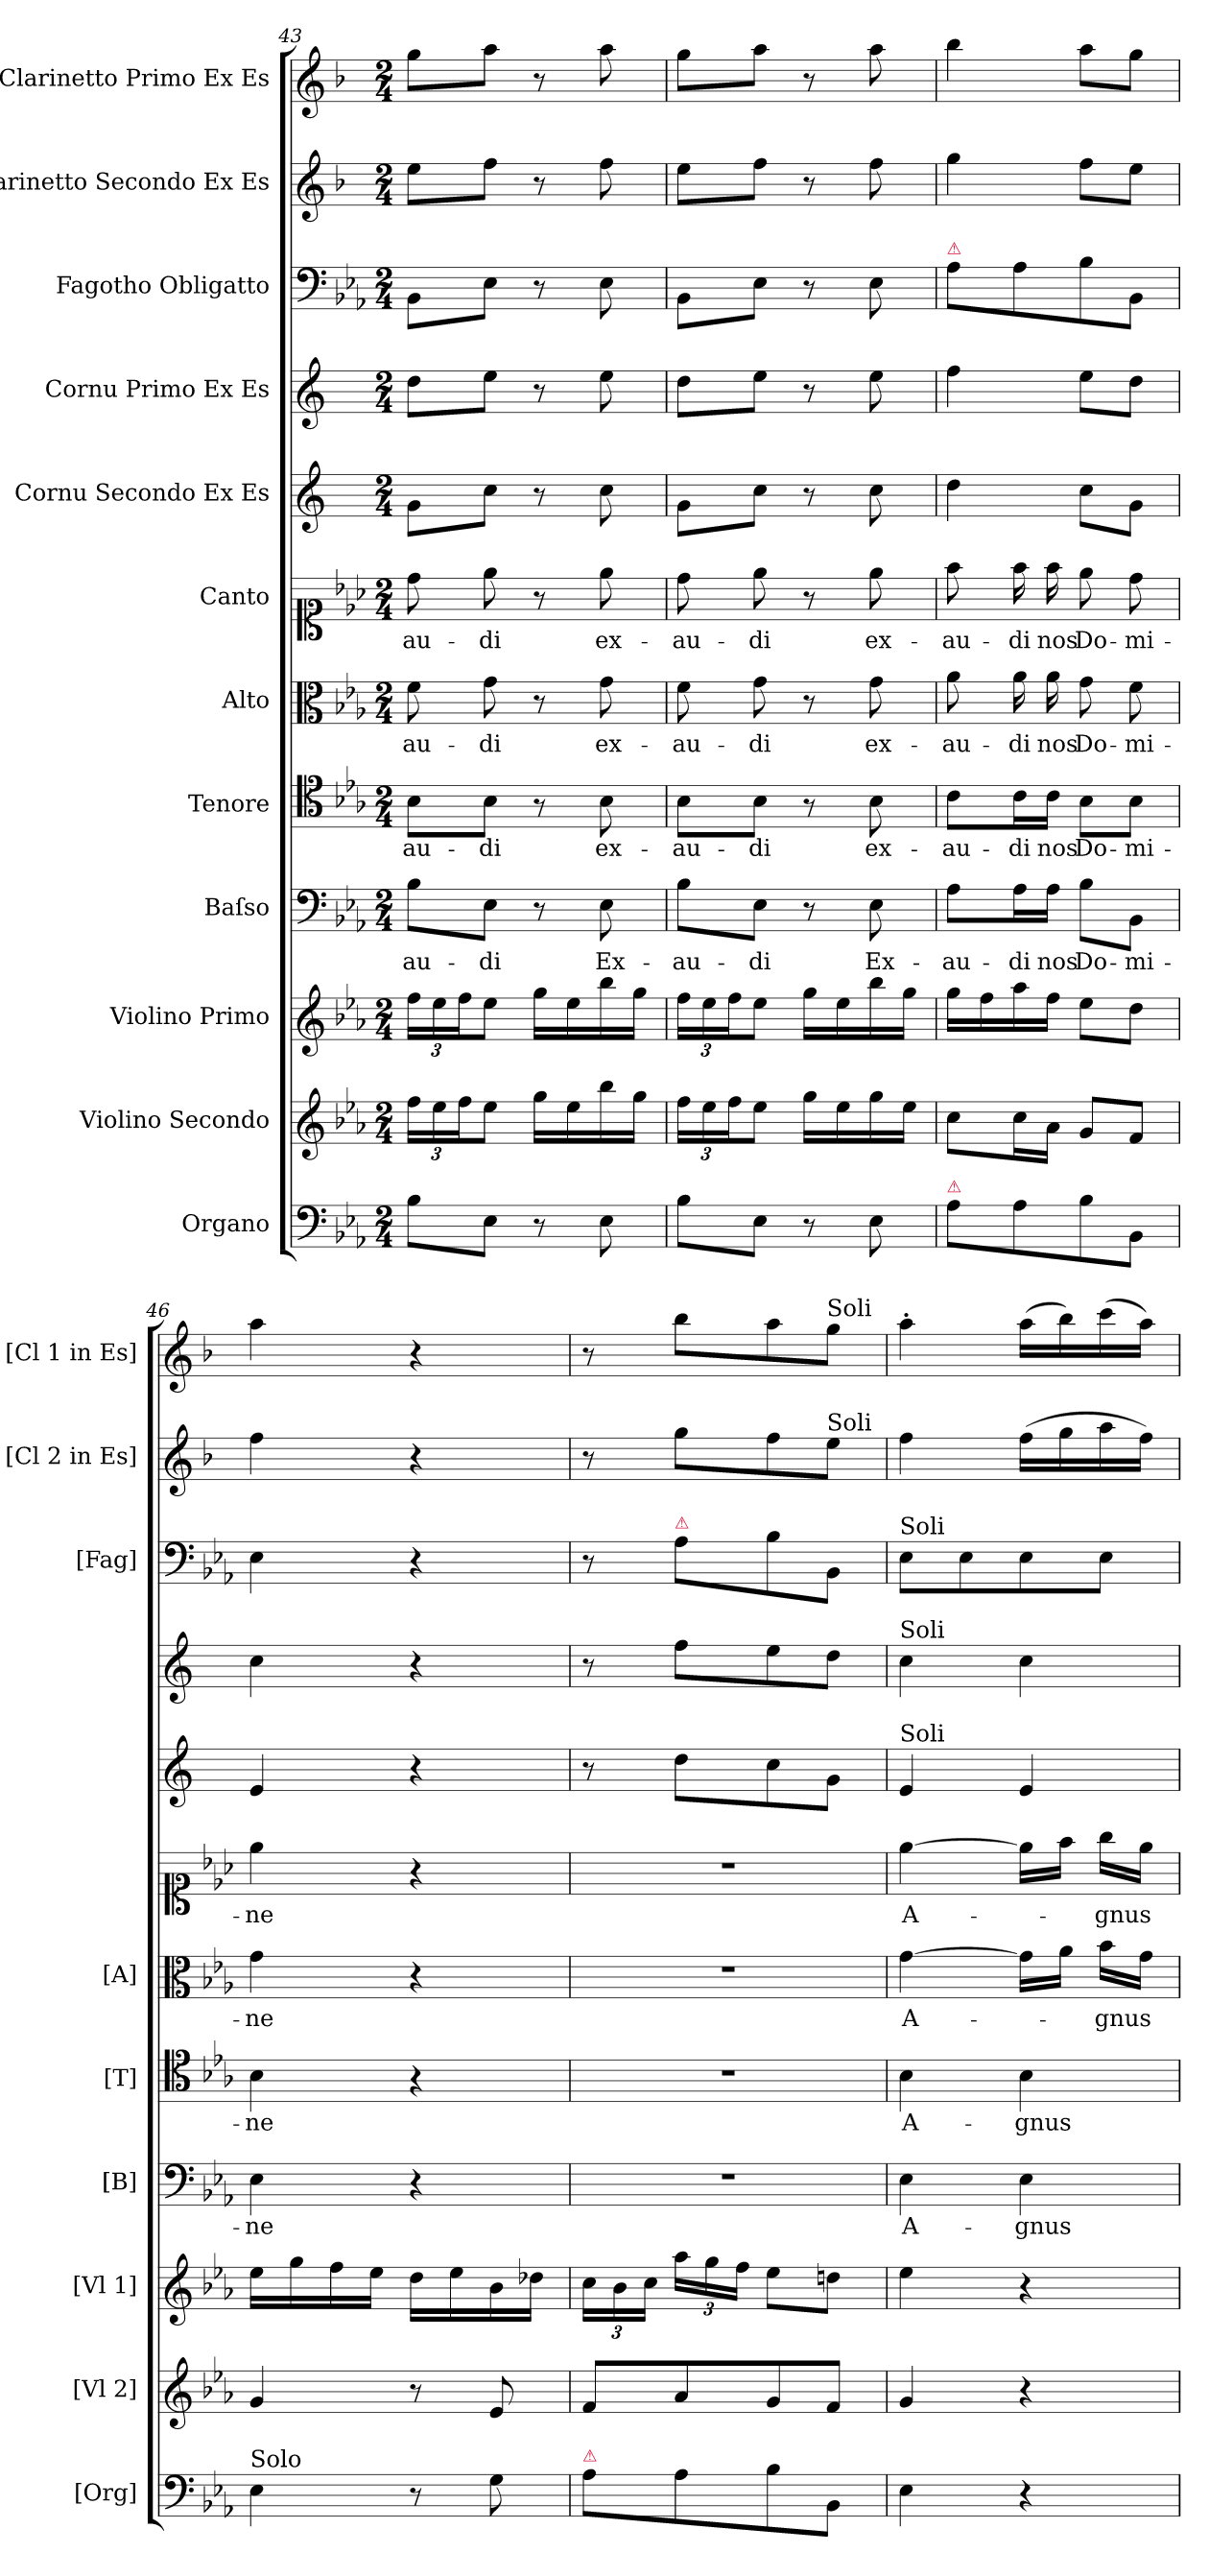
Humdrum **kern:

**kern	**kern	**kern	**kern	**text	**kern	**text	**kern	**text	**kern	**text	**kern	**kern	**kern	**kern	**kern
*part12	*part11	*part10	*part9	*part9	*part8	*part8	*part7	*part7	*part6	*part6	*part5	*part4	*part3	*part2	*part1
*staff12	*staff11	*staff10	*staff9	*staff9	*staff8	*staff8	*staff7	*staff7	*staff6	*staff6	*staff5	*staff4	*staff3	*staff2	*staff1
*I"Organo	*I"Violino Secondo	*I"Violino Primo	*I"Baſso	*	*I"Tenore	*	*I"Alto	*	*I"Canto	*	*I"Cornu Secondo Ex Es	*I"Cornu Primo Ex Es	*I"Fagotho Obligatto	*I"Clarinetto Secondo Ex Es	*I"Clarinetto Primo Ex Es
*I'[Org]	*I'[Vl 2]	*I'[Vl 1]	*I'[B]	*	*I'[T]	*	*I'[A]	*	*	*	*	*	*I'[Fag]	*I'[Cl 2 in Es]	*I'[Cl 1 in Es]
*clefF4	*clefG2	*clefG2	*clefF4	*	*clefC4	*	*clefC3	*	*clefC1	*	*clefG2	*clefG2	*clefF4	*clefG2	*clefG2
*	*	*	*	*	*	*	*	*	*	*	*ITrd5c9	*ITrd5c9	*	*ITrd1c2	*ITrd1c2
*k[b-e-a-]	*k[b-e-a-]	*k[b-e-a-]	*k[b-e-a-]	*	*k[b-e-a-]	*	*k[b-e-a-]	*	*k[b-e-a-]	*	*k[b-e-a-]	*k[b-e-a-]	*k[b-e-a-]	*k[b-e-a-]	*k[b-e-a-]
*E-:	*E-:	*E-:	*E-:	*	*E-:	*	*E-:	*	*E-:	*	*E-:	*E-:	*E-:	*E-:	*E-:
*M2/4	*M2/4	*M2/4	*M2/4	*	*M2/4	*	*M2/4	*	*M2/4	*	*M2/4	*M2/4	*M2/4	*M2/4	*M2/4
=43	=43	=43	=43	=43	=43	=43	=43	=43	=43	=43	=43	=43	=43	=43	=43
!	!	!	!	!LO:LY:i	!	!LO:LY:i	!	!LO:LY:i	!	!	!	!	!	!	!
8B-\L	24ff\LL	24ff\LL	8B-\L	-au-	8B-\L	-au-	8f\	-au-	8dd\	-au-	8B-\L	8f\L	8BB-\L	8dd\L	8ff\L
.	24ee-\	24ee-\	.	.	.	.	.	.	.	.	.	.	.	.	.
.	24ff\J	24ff\J	.	.	.	.	.	.	.	.	.	.	.	.	.
!	!	!	!	!LO:LY:i	!	!LO:LY:i	!	!LO:LY:i	!	!	!	!	!	!	!
8E-\J	8ee-\J	8ee-\J	8E-\J	-di	8B-\J	-di	8g\	-di	8ee-\	-di	8e-\J	8g\J	8E-\J	8ee-\J	8gg\J
8r	16gg\LL	16gg\LL	8r	.	8r	.	8r	.	8r	.	8r	8r	8r	8r	8r
.	16ee-\	16ee-\	.	.	.	.	.	.	.	.	.	.	.	.	.
!	!	!	!	!	!	!LO:LY:i	!	!LO:LY:i	!	!LO:LY:i	!	!	!	!	!
8E-\	16bb-\	16bb-\	8E-\	Ex-	8B-\	ex-	8g\	ex-	8ee-\	ex-	8e-\	8g\	8E-\	8ee-\	8gg\
.	16gg\JJ	16gg\JJ	.	.	.	.	.	.	.	.	.	.	.	.	.
=44	=44	=44	=44	=44	=44	=44	=44	=44	=44	=44	=44	=44	=44	=44	=44
!	!	!	!	!	!	!LO:LY:i	!	!LO:LY:i	!	!LO:LY:i	!	!	!	!	!
8B-\L	24ff\LL	24ff\LL	8B-\L	-au-	8B-\L	-au-	8f\	-au-	8dd\	-au-	8B-\L	8f\L	8BB-\L	8dd\L	8ff\L
.	24ee-\	24ee-\	.	.	.	.	.	.	.	.	.	.	.	.	.
.	24ff\J	24ff\J	.	.	.	.	.	.	.	.	.	.	.	.	.
!	!	!	!	!	!	!LO:LY:i	!	!LO:LY:i	!	!LO:LY:i	!	!	!	!	!
8E-\J	8ee-\J	8ee-\J	8E-\J	-di	8B-\J	-di	8g\	-di	8ee-\	-di	8e-\J	8g\J	8E-\J	8ee-\J	8gg\J
8r	16gg\LL	16gg\LL	8r	.	8r	.	8r	.	8r	.	8r	8r	8r	8r	8r
.	16ee-\	16ee-\	.	.	.	.	.	.	.	.	.	.	.	.	.
!	!	!	!	!LO:LY:i	!	!LO:LY:i	!	!LO:LY:i	!	!LO:LY:i	!	!	!	!	!
8E-\	16gg\	16bb-\	8E-\	Ex-	8B-\	ex-	8g\	ex-	8ee-\	ex-	8e-\	8g\	8E-\	8ee-\	8gg\
.	16ee-\JJ	16gg\JJ	.	.	.	.	.	.	.	.	.	.	.	.	.
=45	=45	=45	=45	=45	=45	=45	=45	=45	=45	=45	=45	=45	=45	=45	=45
!	!	!	!	!	!	!	!	!	!	!	!	!	!LO:TX:a:color=crimson:t=⚠	!	!
!LO:TX:a:color=crimson:t=⚠	!	!	!	!	!	!	!	!	!	!	!	!	!	!	!
!	!	!	!	!LO:LY:i	!	!LO:LY:i	!	!LO:LY:i	!	!LO:LY:i	!	!	!	!	!
8A-\L	8cc\L	16gg\LL	8A-\L	-au-	8c\L	-au-	8a-\	-au-	8ff\	-au-	4f\	4a-\	8A-\L	4ff\	4aa-\
.	.	16ff\	.	.	.	.	.	.	.	.	.	.	.	.	.
!	!	!	!	!LO:LY:i	!	!LO:LY:i	!	!LO:LY:i	!	!LO:LY:i	!	!	!	!	!
8A-\	16cc\L	16aa-\	16A-\L	-di	16c\L	-di	16a-\	-di	16ff\	-di	.	.	8A-\	.	.
.	16a-\JJ	16ff\JJ	16A-\JJ	nos	16c\JJ	nos	16a-\	nos	16ff\	nos	.	.	.	.	.
8B-\	8g/L	8ee-\L	8B-\L	Do-	8B-\L	Do-	8g\	Do-	8ee-\	Do-	8e-\L	8g\L	8B-\	8ee-\L	8gg\L
8BB-\J	8f/J	8dd\J	8BB-\J	-mi-	8B-\J	-mi-	8f\	-mi-	8dd\	-mi-	8B-\J	8f\J	8BB-/J	8dd\J	8ff\J
=46	=46	=46	=46	=46	=46	=46	=46	=46	=46	=46	=46	=46	=46	=46	=46
!LO:TX:a:t=Solo	!	!	!	!	!	!	!	!	!	!	!	!	!	!	!
4E-\	4g/	16ee-\LL	4E-\	-ne	4B-\	-ne	4g\	-ne	4ee-\	-ne	4G/	4e-\	4E-\	4ee-\	4gg\
.	.	16gg\	.	.	.	.	.	.	.	.	.	.	.	.	.
.	.	16ff\	.	.	.	.	.	.	.	.	.	.	.	.	.
.	.	16ee-\JJ	.	.	.	.	.	.	.	.	.	.	.	.	.
8r	8r	16dd\LL	4r	.	4r	.	4r	.	4r	.	4r	4r	4r	4r	4r
.	.	16ee-\	.	.	.	.	.	.	.	.	.	.	.	.	.
8G\	8e-/	16b-\	.	.	.	.	.	.	.	.	.	.	.	.	.
.	.	16dd-X\JJ	.	.	.	.	.	.	.	.	.	.	.	.	.
=47	=47	=47	=47	=47	=47	=47	=47	=47	=47	=47	=47	=47	=47	=47	=47
!LO:TX:a:color=crimson:t=⚠	!	!	!	!	!	!	!	!	!	!	!	!	!	!	!
8A-\L	8f/L	24cc\LL	2r	.	2r	.	2r	.	2r	.	8r	8r	8r	8r	8r
.	.	24b-\	.	.	.	.	.	.	.	.	.	.	.	.	.
.	.	24cc\JJ	.	.	.	.	.	.	.	.	.	.	.	.	.
!	!	!	!	!	!	!	!	!	!	!	!	!	!LO:TX:a:color=crimson:t=⚠	!	!
8A-\	8a-/	24aa-\LL	.	.	.	.	.	.	.	.	8f\L	8a-\L	8A-\L	8ff\L	8aa-\L
.	.	24gg\	.	.	.	.	.	.	.	.	.	.	.	.	.
.	.	24ff\JJ	.	.	.	.	.	.	.	.	.	.	.	.	.
8B-\	8g/	8ee-\L	.	.	.	.	.	.	.	.	8e-\	8g\	8B-\	8ee-\	8gg\
!	!	!	!	!	!	!	!	!	!	!	!	!	!	!	!LO:TX:a:t=Soli
!	!	!	!	!	!	!	!	!	!	!	!	!	!	!LO:TX:a:t=Soli	!
8BB-/J	8f/J	8ddn\J	.	.	.	.	.	.	.	.	8B-\J	8f\J	8BB-/J	8dd\J	8ff\J
=48	=48	=48	=48	=48	=48	=48	=48	=48	=48	=48	=48	=48	=48	=48	=48
!	!	!	!	!	!	!	!	!	!	!	!	!	!LO:TX:a:t=Soli	!	!
!	!	!	!	!	!	!	!	!	!	!	!	!LO:TX:a:t=Soli	!	!	!
!	!	!	!	!	!	!	!	!	!	!	!LO:TX:a:t=Soli	!	!	!	!
4E-\	4g/	4ee-\	4E-\	A-	4B-\	A-	[4g\	A-	[4ee-\	A-	4G/	4e-\	8E-\L	4ee-\	4gg'>\
.	.	.	.	.	.	.	.	.	.	.	.	.	8E-\	.	.
4r	4r	4r	4E-\	-gnus	4B-\	-gnus	16g\LL]	.	16ee-\LL]	.	4G/	4e-\	8E-\	(>16ee-\LL	(>16gg\LL
.	.	.	.	.	.	.	16a-\JJ	.	16ff\JJ	.	.	.	.	16ff\	16aa-\)
.	.	.	.	.	.	.	16b-\LL	-gnus	16gg\LL	-gnus	.	.	8E-\J	16gg\	(>16bb-\
.	.	.	.	.	.	.	16g\JJ	.	16ee-\JJ	.	.	.	.	16ee-\JJ)	16gg\JJ)
=	=	=	=	=	=	=	=	=	=	=	=	=	=	=	=
*-	*-	*-	*-	*-	*-	*-	*-	*-	*-	*-	*-	*-	*-	*-	*-
